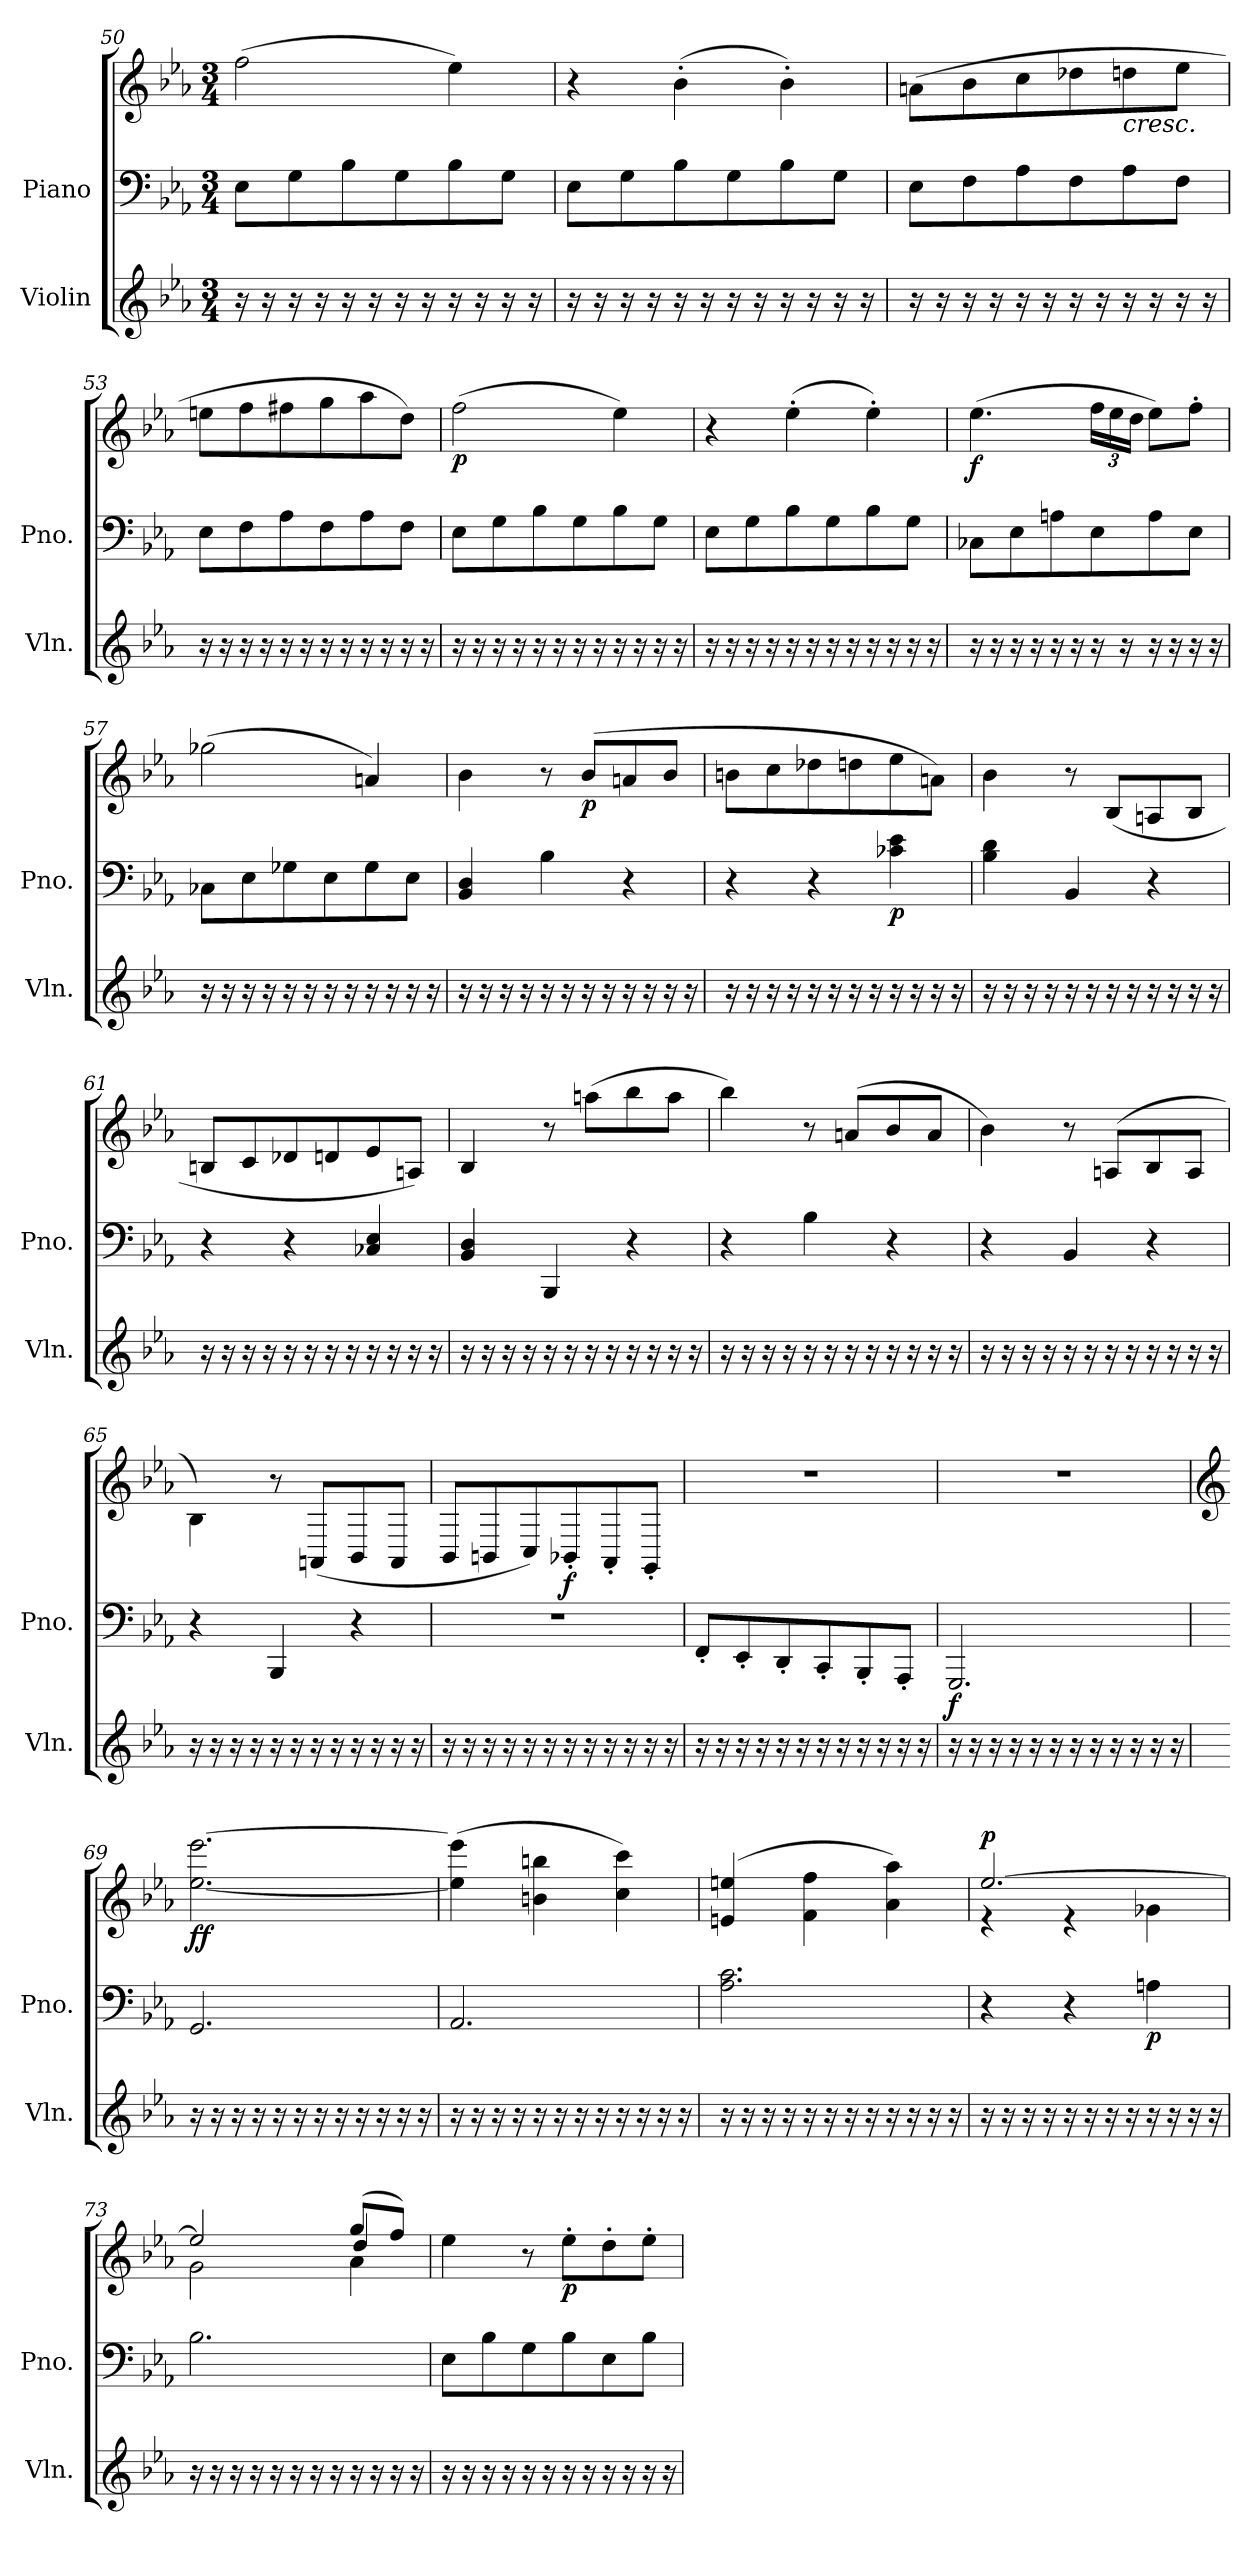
**kern	**kern	**kern	**dynam
*part2	*part1	*part1	*part1
*staff3	*staff2	*staff1	*staff1/2
*I"Violin	*I"Piano	*	*
*I'Vln.	*I'Pno.	*	*
*clefG2	*clefF4	*clefG2	*
*k[b-e-a-]	*k[b-e-a-]	*k[b-e-a-]	*
*M3/4	*M3/4	*M3/4	*
=50	=50	=50	=50
16r	8E-\L	(>2ff\	.
16r	.	.	.
16r	8G\	.	.
16r	.	.	.
16r	8B-\	.	.
16r	.	.	.
16r	8G\	.	.
16r	.	.	.
16r	8B-\	4ee-\)	.
16r	.	.	.
16r	8G\J	.	.
16r	.	.	.
=51	=51	=51	=51
16r	8E-\L	4r	.
16r	.	.	.
16r	8G\	.	.
16r	.	.	.
16r	8B-\	(>4b-'\	.
16r	.	.	.
16r	8G\	.	.
16r	.	.	.
16r	8B-\	4b-'\)	.
16r	.	.	.
16r	8G\J	.	.
16r	.	.	.
=52	=52	=52	=52
16r	8E-\L	(>8an\L	.
16r	.	.	.
16r	8F\	8b-\	.
16r	.	.	.
16r	8A-\	8cc\	.
16r	.	.	.
16r	8F\	8dd-X\	.
16r	.	.	.
!	!	!LO:TX:b:i:t=cresc.	!
16r	8A-\	8ddn\	.
16r	.	.	.
16r	8F\J	8ee-\J	.
16r	.	.	.
!!LO:LB:g=z
=53	=53	=53	=53
16r	8E-\L	8een\L	.
16r	.	.	.
16r	8F\	8ff\	.
16r	.	.	.
16r	8A-\	8ff#X\	.
16r	.	.	.
16r	8F\	8gg\	.
16r	.	.	.
16r	8A-\	8aa-\	.
16r	.	.	.
16r	8F\J	8dd\J)	.
16r	.	.	.
=54	=54	=54	=54
!	!	!	!LO:DY:b
16r	8E-\L	(>2ff\	p
16r	.	.	.
16r	8G\	.	.
16r	.	.	.
16r	8B-\	.	.
16r	.	.	.
16r	8G\	.	.
16r	.	.	.
16r	8B-\	4ee-\)	.
16r	.	.	.
16r	8G\J	.	.
16r	.	.	.
=55	=55	=55	=55
16r	8E-\L	4r	.
16r	.	.	.
16r	8G\	.	.
16r	.	.	.
16r	8B-\	(>4ee-'\	.
16r	.	.	.
16r	8G\	.	.
16r	.	.	.
16r	8B-\	4ee-'\)	.
16r	.	.	.
16r	8G\J	.	.
16r	.	.	.
=56	=56	=56	=56
!	!	!	!LO:DY:b
16r	8C-X\L	(>4.ee-\	f
16r	.	.	.
16r	8E-\	.	.
16r	.	.	.
16r	8An\	.	.
16r	.	.	.
*	*	*Xbrackettup	*
16r	8E-\	24ff\LL	.
.	.	24ee-\	.
16r	.	.	.
.	.	24dd\JJ	.
16r	8A\	8ee-\L)	.
16r	.	.	.
16r	8E-\J	8ff'\J	.
16r	.	.	.
!!LO:LB:g=z
=57	=57	=57	=57
16r	8C-X\L	(>2gg-X\	.
16r	.	.	.
16r	8E-\	.	.
16r	.	.	.
16r	8G-X\	.	.
16r	.	.	.
16r	8E-\	.	.
16r	.	.	.
16r	8G-\	4an/)	.
16r	.	.	.
16r	8E-\J	.	.
16r	.	.	.
=58	=58	=58	=58
16r	4BB-/ 4D/	4b-\	.
16r	.	.	.
16r	.	.	.
16r	.	.	.
16r	4B-\	8r	.
16r	.	.	.
!	!	!	!LO:DY:b
16r	.	(>8b-/L	p
16r	.	.	.
16r	4r	8an/	.
16r	.	.	.
16r	.	8b-/J	.
16r	.	.	.
=59	=59	=59	=59
16r	4r	8bn\L	.
16r	.	.	.
16r	.	8cc\	.
16r	.	.	.
16r	4r	8dd-X\	.
16r	.	.	.
16r	.	8ddn\	.
16r	.	.	.
!	!	!	!LO:DY:b=2
16r	4c-X\ 4e-\	8ee-\	p
16r	.	.	.
16r	.	8an\J)	.
16r	.	.	.
=60	=60	=60	=60
16r	4B-\ 4d\	4b-\	.
16r	.	.	.
16r	.	.	.
16r	.	.	.
16r	4BB-/	8r	.
16r	.	.	.
16r	.	(>8B-/L	.
16r	.	.	.
16r	4r	8An/	.
16r	.	.	.
16r	.	8B-/J	.
16r	.	.	.
!!LO:PB:g=z
=61	=61	=61	=61
16r	4r	8Bn/L	.
16r	.	.	.
16r	.	8c/	.
16r	.	.	.
16r	4r	8d-X/	.
16r	.	.	.
16r	.	8dn/	.
16r	.	.	.
16r	4C-X/ 4E-/	8e-/	.
16r	.	.	.
16r	.	8An/J)	.
16r	.	.	.
=62	=62	=62	=62
16r	4BB-/ 4D/	4B-/	.
16r	.	.	.
16r	.	.	.
16r	.	.	.
16r	4BBB-/	8r	.
16r	.	.	.
16r	.	(>8aan\L	.
16r	.	.	.
16r	4r	8bb-\	.
16r	.	.	.
16r	.	8aa\J	.
16r	.	.	.
=63	=63	=63	=63
16r	4r	4bb-\)	.
16r	.	.	.
16r	.	.	.
16r	.	.	.
16r	4B-\	8r	.
16r	.	.	.
16r	.	(<8an/L	.
16r	.	.	.
16r	4r	8b-/	.
16r	.	.	.
16r	.	8a/J	.
16r	.	.	.
=64	=64	=64	=64
16r	4r	4b-\)	.
16r	.	.	.
16r	.	.	.
16r	.	.	.
16r	4BB-/	8r	.
16r	.	.	.
16r	.	(<8An/L	.
16r	.	.	.
16r	4r	8B-/	.
16r	.	.	.
16r	.	8A/J	.
16r	.	.	.
!!LO:LB:g=z
=65	=65	=65	=65
16r	4r	4B-\)	.
16r	.	.	.
16r	.	.	.
16r	.	.	.
16r	4BBB-/	8r	.
16r	.	.	.
16r	.	(<8AAn/L	.
16r	.	.	.
16r	4r	8BB-/	.
16r	.	.	.
16r	.	8AA/J	.
16r	.	.	.
=66	=66	=66	=66
16r	2.r	8BB-/L	.
16r	.	.	.
16r	.	8BBn/	.
16r	.	.	.
16r	.	8C/)	.
16r	.	.	.
!	!	!	!LO:DY:b
16r	.	8BB-X'/	f
16r	.	.	.
16r	.	8AA-'/	.
16r	.	.	.
16r	.	8GG'/J	.
16r	.	.	.
=67	=67	=67	=67
16r	8FF'/L	2.r	.
16r	.	.	.
16r	8EE-'/	.	.
16r	.	.	.
16r	8DD'/	.	.
16r	.	.	.
16r	8CC'/	.	.
16r	.	.	.
16r	8BBB-'/	.	.
16r	.	.	.
16r	8AAA-'/J	.	.
16r	.	.	.
=68	=68	=68	=68
!	!	!	!LO:DY:b=2
16r	2.GGG/	2.r	f
16r	.	.	.
16r	.	.	.
16r	.	.	.
16r	.	.	.
16r	.	.	.
16r	.	.	.
16r	.	.	.
16r	.	.	.
16r	.	.	.
16r	.	.	.
16r	.	.	.
!!LO:LB:g=z
=69	=69	=69	=69
*	*	*clefG2	*
!	!	!	!LO:DY:b
!	!	!	!LO:DY:n=1:b
16r	2.GG/	[2.ee-\ [2.eee-\	f f
16r	.	.	.
16r	.	.	.
16r	.	.	.
16r	.	.	.
16r	.	.	.
16r	.	.	.
16r	.	.	.
16r	.	.	.
16r	.	.	.
16r	.	.	.
16r	.	.	.
=70	=70	=70	=70
16r	2.AA-/	(>4ee-\] 4eee-\]	.
16r	.	.	.
16r	.	.	.
16r	.	.	.
16r	.	4bn\ 4bbn\	.
16r	.	.	.
16r	.	.	.
16r	.	.	.
16r	.	4cc\ 4ccc\)	.
16r	.	.	.
16r	.	.	.
16r	.	.	.
=71	=71	=71	=71
16r	2.A-\ 2.c\	(>4en/ 4een/	.
16r	.	.	.
16r	.	.	.
16r	.	.	.
16r	.	4f\ 4ff\	.
16r	.	.	.
16r	.	.	.
16r	.	.	.
16r	.	4a-\ 4aa-\)	.
16r	.	.	.
16r	.	.	.
16r	.	.	.
=72	=72	=72	=72
*	*	*^	*
!	!	!	!	!LO:DY:a
16r	4r	[2.ee-/	4r	p
16r	.	.	.	.
16r	.	.	.	.
16r	.	.	.	.
16r	4r	.	4r	.
16r	.	.	.	.
16r	.	.	.	.
16r	.	.	.	.
!	!	!	!	!LO:DY:b=2
16r	4An\	.	4g-X\	p
16r	.	.	.	.
16r	.	.	.	.
16r	.	.	.	.
!!LO:LB:g=z
=73	=73	=73	=73	=73
*	*	*	*^	*
16r	2.B-\	2ee-/]	2g\	2ryy	.
16r	.	.	.	.	.
16r	.	.	.	.	.
16r	.	.	.	.	.
16r	.	.	.	.	.
16r	.	.	.	.	.
16r	.	.	.	.	.
16r	.	.	.	.	.
16r	.	(>8gg/L	4a-\	4dd/	.
16r	.	.	.	.	.
16r	.	8ff/J)	.	.	.
16r	.	.	.	.	.
*	*	*v	*v	*v	*
=74	=74	=74	=74
!	!	!	!LO:DY:b=2
!	!	!	!LO:DY:n=1:b
16r	8E-\L	4ee-\	fp f
16r	.	.	.
16r	8B-\	.	.
16r	.	.	.
16r	8G\	8r	.
16r	.	.	.
!	!	!	!LO:DY:n=2:b
16r	8B-\	8ee-'\L	p
16r	.	.	.
16r	8E-\	8dd'\	.
16r	.	.	.
16r	8B-\J	8ee-'\J	.
16r	.	.	.
=	=	=	=
*-	*-	*-	*-
